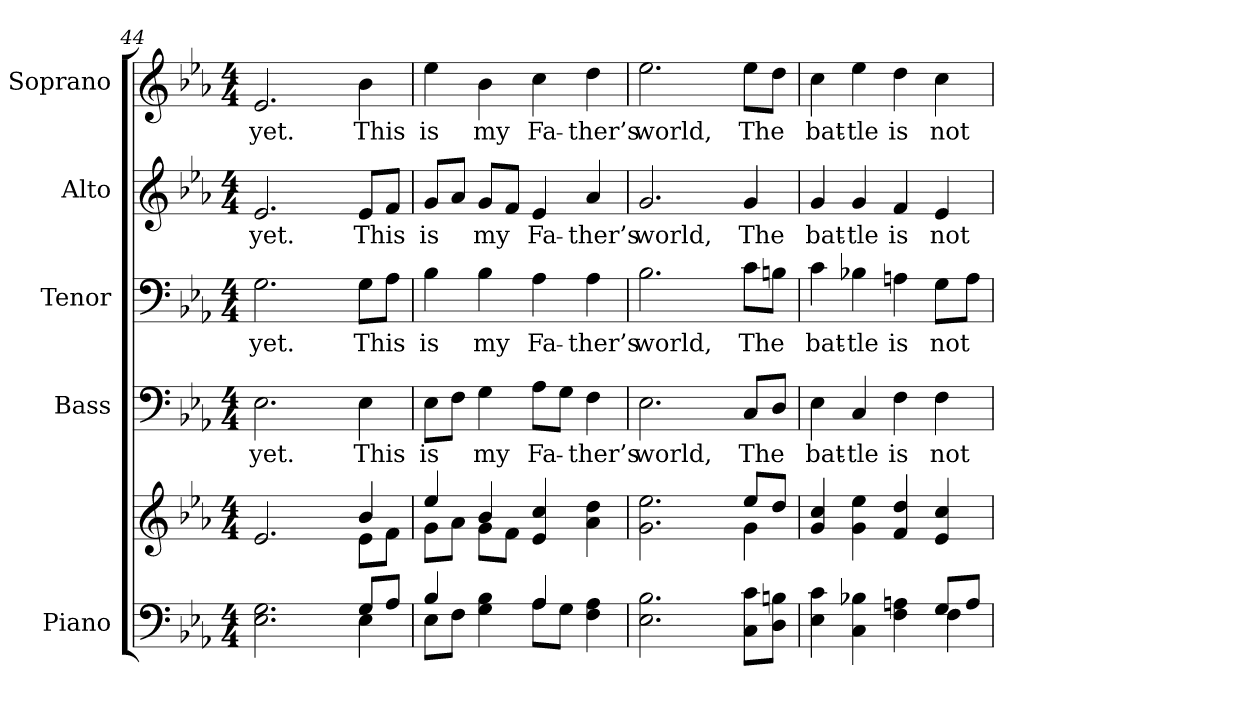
**kern	**kern	**kern	**text	**kern	**text	**kern	**text	**kern	**text
*part5	*part5	*part4	*part4	*part3	*part3	*part2	*part2	*part1	*part1
*staff6	*staff5	*staff4	*staff4	*staff3	*staff3	*staff2	*staff2	*staff1	*staff1
*I"Piano	*	*I"Bass	*	*I"Tenor	*	*I"Alto	*	*I"Soprano	*
*I'Pno.	*	*I'B.	*	*I'T.	*	*I'A.	*	*I'S.	*
!!LO:PB:g=z
*clefF4	*clefG2	*clefF4	*	*clefF4	*	*clefG2	*	*clefG2	*
*k[b-e-a-]	*k[b-e-a-]	*k[b-e-a-]	*	*k[b-e-a-]	*	*k[b-e-a-]	*	*k[b-e-a-]	*
*E-:	*E-:	*E-:	*	*E-:	*	*E-:	*	*E-:	*
*M4/4	*M4/4	*M4/4	*	*M4/4	*	*M4/4	*	*M4/4	*
=44	=44	=44	=44	=44	=44	=44	=44	=44	=44
*^	*^	*	*	*	*	*	*	*	*
!	!	!	!	!	!LO:LY:b:color=#000000	!	!	!	!	!	!
!	!	!	!	!	!	!	!LO:LY:b:color=#000000	!	!	!	!
!	!	!	!	!	!	!	!	!	!LO:LY:b:color=#000000	!	!
!	!	!	!	!	!	!	!	!	!	!	!LO:LY:b:color=#000000
2.E-i\ 2.Gi	2ryy	2.e-i/	2ryy	2.E-i\	yet.	2.Gi\	yet.	2.e-i/	yet.	2.e-i/	yet.
.	4ryy	.	4ryy	.	.	.	.	.	.	.	.
!	!	!	!	!	!LO:LY:b:color=#000000	!	!	!	!	!	!
!	!	!	!	!	!	!	!LO:LY:b:color=#000000	!	!	!	!
!	!	!	!	!	!	!	!	!	!LO:LY:b:color=#000000	!	!
!	!	!	!	!	!	!	!	!	!	!	!LO:LY:b:color=#000000
8Gi/L	4E-i\	4b-i/	8e-i\L	4E-i\	This	8Gi\L	This	8e-i/L	This	4b-i\	This
8A-i/J	.	.	8fi\J	.	.	8A-i\J	.	8fi/J	.	.	.
=45	=45	=45	=45	=45	=45	=45	=45	=45	=45	=45	=45
!	!	!	!	!	!LO:LY:b:color=#000000	!	!	!	!	!	!
!	!	!	!	!	!	!	!LO:LY:b:color=#000000	!	!	!	!
!	!	!	!	!	!	!	!	!	!LO:LY:b:color=#000000	!	!
!	!	!	!	!	!	!	!	!	!	!	!LO:LY:b:color=#000000
4B-i/	8E-i\L	4ee-i/	8gi\L	8E-i\L	is	4B-i\	is	8gi/L	is	4ee-i\	is
.	8Fi\J	.	8a-i\J	8Fi\J	.	.	.	8a-i/J	.	.	.
!	!	!	!	!	!LO:LY:b:color=#000000	!	!	!	!	!	!
!	!	!	!	!	!	!	!LO:LY:b:color=#000000	!	!	!	!
!	!	!	!	!	!	!	!	!	!LO:LY:b:color=#000000	!	!
!	!	!	!	!	!	!	!	!	!	!	!LO:LY:b:color=#000000
4Gi\ 4B-i	4ryy	4b-i/	8gi\L	4Gi\	my	4B-i\	my	8gi/L	my	4b-i\	my
.	.	.	8fi\J	.	.	.	.	8fi/J	.	.	.
!	!	!	!	!	!LO:LY:b:color=#000000	!	!	!	!	!	!
!	!	!	!	!	!	!	!LO:LY:b:color=#000000	!	!	!	!
!	!	!	!	!	!	!	!	!	!LO:LY:b:color=#000000	!	!
!	!	!	!	!	!	!	!	!	!	!	!LO:LY:b:color=#000000
4A-i/	8A-i\L	4e-i/ 4cci	2ryy	8A-i\L	Fa-	4A-i\	Fa-	4e-i/	Fa-	4cci\	Fa-
.	8Gi\J	.	.	8Gi\J	.	.	.	.	.	.	.
!	!	!	!	!	!LO:LY:b:color=#000000	!	!	!	!	!	!
!	!	!	!	!	!	!	!LO:LY:b:color=#000000	!	!	!	!
!	!	!	!	!	!	!	!	!	!LO:LY:b:color=#000000	!	!
!	!	!	!	!	!	!	!	!	!	!	!LO:LY:b:color=#000000
4Fi\ 4A-i	4ryy	4a-i\ 4ddi	.	4Fi\	-ther’s	4A-i\	-ther’s	4a-i/	-ther’s	4ddi\	-ther’s
*v	*v	*	*	*	*	*	*	*	*	*	*
=46	=46	=46	=46	=46	=46	=46	=46	=46	=46	=46
*^	*	*	*	*	*	*	*	*	*	*
!	!	!	!	!	!LO:LY:b:color=#000000	!	!	!	!	!	!
*v	*v	*	*	*	*	*	*	*	*	*	*
*^	*	*	*	*	*	*	*	*	*	*
!	!	!	!	!	!	!	!LO:LY:b:color=#000000	!	!	!	!
*v	*v	*	*	*	*	*	*	*	*	*	*
*^	*	*	*	*	*	*	*	*	*	*
!	!	!	!	!	!	!	!	!	!LO:LY:b:color=#000000	!	!
*v	*v	*	*	*	*	*	*	*	*	*	*
*^	*	*	*	*	*	*	*	*	*	*
!	!	!	!	!	!	!	!	!	!	!	!LO:LY:b:color=#000000
*v	*v	*	*	*	*	*	*	*	*	*	*
2.E-i\ 2.B-i	2.gi\ 2.ee-i	2ryy	2.E-i\	world,	2.B-i\	world,	2.gi/	world,	2.ee-i\	world,
.	.	4ryy	.	.	.	.	.	.	.	.
!	!	!	!	!LO:LY:b:color=#000000	!	!	!	!	!	!
!	!	!	!	!	!	!LO:LY:b:color=#000000	!	!	!	!
!	!	!	!	!	!	!	!	!LO:LY:b:color=#000000	!	!
!	!	!	!	!	!	!	!	!	!	!LO:LY:b:color=#000000
8Ci\ 8ciL	8ee-i/L	4gi\	8Ci/L	The	8ci\L	The	4gi/	The	8ee-i\L	The
8Di\ 8BniJ	8ddi/J	.	8Di/J	.	8Bni\J	.	.	.	8ddi\J	.
*	*v	*v	*	*	*	*	*	*	*	*
=47	=47	=47	=47	=47	=47	=47	=47	=47	=47
*^	*	*	*	*	*	*	*	*	*
!	!	!	!	!LO:LY:b:color=#000000	!	!	!	!	!	!
!	!	!	!	!	!	!LO:LY:b:color=#000000	!	!	!	!
!	!	!	!	!	!	!	!	!LO:LY:b:color=#000000	!	!
!	!	!	!	!	!	!	!	!	!	!LO:LY:b:color=#000000
4E-i\ 4ci	2ryy	4gi/ 4cci	4E-i\	bat-	4ci\	bat-	4gi/	bat-	4cci\	bat-
!	!	!	!	!LO:LY:b:color=#000000	!	!	!	!	!	!
!	!	!	!	!	!	!LO:LY:b:color=#000000	!	!	!	!
!	!	!	!	!	!	!	!	!LO:LY:b:color=#000000	!	!
!	!	!	!	!	!	!	!	!	!	!LO:LY:b:color=#000000
4Ci\ 4B-Xi	.	4gi\ 4ee-i	4Ci/	-tle	4B-Xi\	-tle	4gi/	-tle	4ee-i\	-tle
!	!	!	!	!LO:LY:b:color=#000000	!	!	!	!	!	!
!	!	!	!	!	!	!LO:LY:b:color=#000000	!	!	!	!
!	!	!	!	!	!	!	!	!LO:LY:b:color=#000000	!	!
!	!	!	!	!	!	!	!	!	!	!LO:LY:b:color=#000000
4Fi\ 4Ani	4ryy	4fi/ 4ddi	4Fi\	is	4Ani\	is	4fi/	is	4ddi\	is
!	!	!	!	!LO:LY:b:color=#000000	!	!	!	!	!	!
!	!	!	!	!	!	!LO:LY:b:color=#000000	!	!	!	!
!	!	!	!	!	!	!	!	!LO:LY:b:color=#000000	!	!
!	!	!	!	!	!	!	!	!	!	!LO:LY:b:color=#000000
8Gi/L	4Fi\	4e-i/ 4cci	4Fi\	not	8Gi\L	not	4e-i/	not	4cci\	not
8Ai/J	.	.	.	.	8Ai\J	.	.	.	.	.
*v	*v	*	*	*	*	*	*	*	*	*
=	=	=	=	=	=	=	=	=	=
*-	*-	*-	*-	*-	*-	*-	*-	*-	*-
